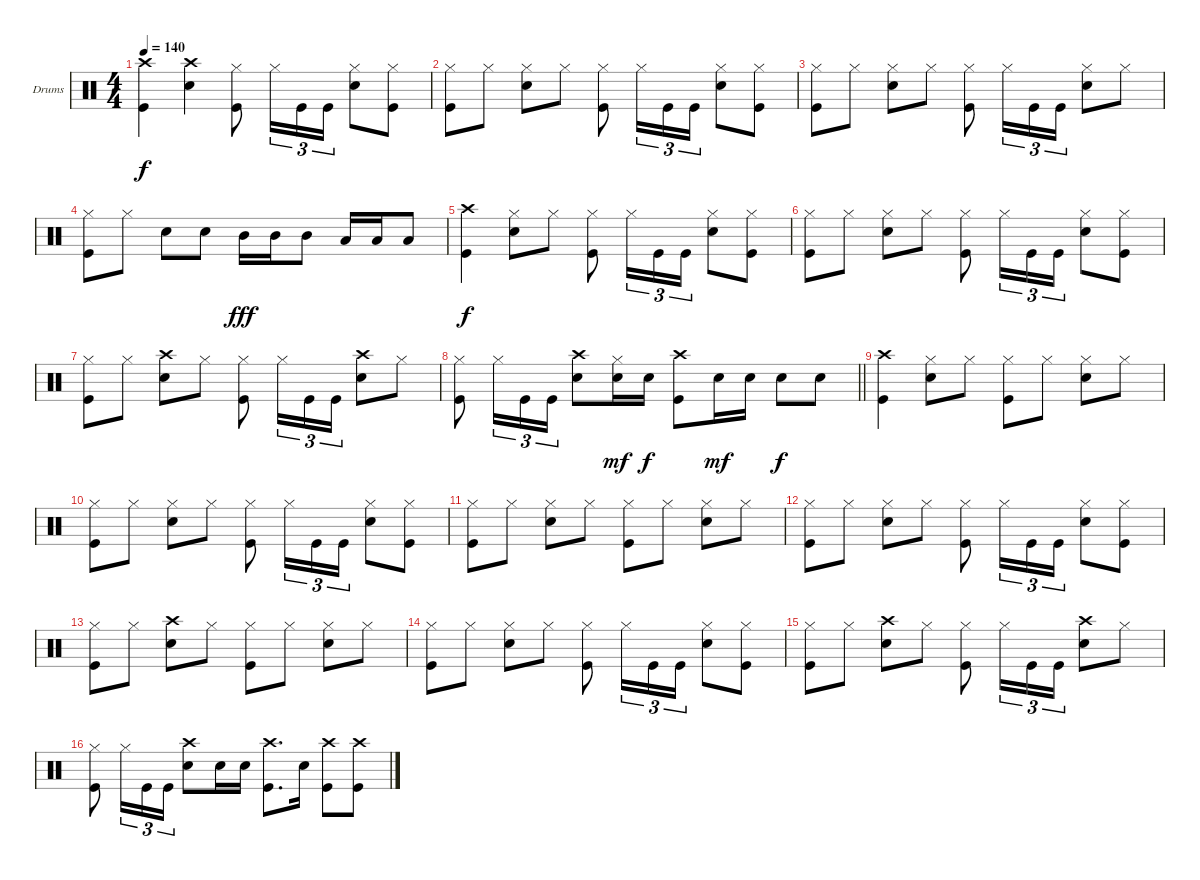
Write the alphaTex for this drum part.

\defaultSystemsLayout 4
\bracketExtendMode groupsimilarinstruments
\firstSystemTrackNameOrientation horizontal
\otherSystemsTrackNameOrientation horizontal
\track ("Drums" "Drums") {instrument percussion}
\staff {score}
\articulation defaults
\ts (4 4)
\tempo 140
\clef neutral
\ks c
("Kick (hit)" "Crash high (hit)").4{dy f} ("Snare (hit) 2" "Crash high (hit)").4 ("Kick (hit)" "Hi-Hat (closed)").8 "Hi-Hat (closed)".16{tu (3 2)} "Kick (hit)".16{tu (3 2)} "Kick (hit)".16{tu (3 2)} ("Snare (hit) 2" "Hi-Hat (closed)").8 ("Kick (hit)" "Hi-Hat (closed)").8 |
("Hi-Hat (closed)" "Kick (hit)").8 "Hi-Hat (closed)".8 ("Snare (hit) 2" "Hi-Hat (closed)").8 "Hi-Hat (closed)".8 ("Kick (hit)" "Hi-Hat (closed)").8 "Hi-Hat (closed)".16{tu (3 2)} "Kick (hit)".16{tu (3 2)} "Kick (hit)".16{tu (3 2)} ("Snare (hit) 2" "Hi-Hat (closed)").8 ("Kick (hit)" "Hi-Hat (closed)").8 |
("Hi-Hat (closed)" "Kick (hit)").8 "Hi-Hat (closed)".8 ("Snare (hit) 2" "Hi-Hat (closed)").8 "Hi-Hat (closed)".8 ("Kick (hit)" "Hi-Hat (closed)").8 "Hi-Hat (closed)".16{tu (3 2)} "Kick (hit)".16{tu (3 2)} "Kick (hit)".16{tu (3 2)} ("Snare (hit) 2" "Hi-Hat (closed)").8 "Hi-Hat (closed)".8 |
("Kick (hit)" "Hi-Hat (closed)").8 "Hi-Hat (closed)".8 "Snare (hit) 2".8 "Snare (hit) 2".8 "Mid Tom (hit)".16{dy fff} "Mid Tom (hit)".16 "Mid Tom (hit)".8 "Low Tom (hit)".16 "Low Tom (hit)".16 "Low Tom (hit)".8 |
("Kick (hit)" "Crash high (hit)").4{dy f} ("Hi-Hat (closed)" "Snare (hit) 2").8 "Hi-Hat (closed)".8 ("Kick (hit)" "Hi-Hat (closed)").8 "Hi-Hat (closed)".16{tu (3 2)} "Kick (hit)".16{tu (3 2)} "Kick (hit)".16{tu (3 2)} ("Snare (hit) 2" "Hi-Hat (closed)").8 ("Kick (hit)" "Hi-Hat (closed)").8 |
("Hi-Hat (closed)" "Kick (hit)").8 "Hi-Hat (closed)".8 ("Snare (hit) 2" "Hi-Hat (closed)").8 "Hi-Hat (closed)".8 ("Kick (hit)" "Hi-Hat (closed)").8 "Hi-Hat (closed)".16{tu (3 2)} "Kick (hit)".16{tu (3 2)} "Kick (hit)".16{tu (3 2)} ("Snare (hit) 2" "Hi-Hat (closed)").8 ("Kick (hit)" "Hi-Hat (closed)").8 |
("Kick (hit)" "Hi-Hat (closed)").8 "Hi-Hat (closed)".8 ("Snare (hit) 2" "Crash high (hit)").8 "Hi-Hat (closed)".8 ("Kick (hit)" "Hi-Hat (closed)").8 "Hi-Hat (closed)".16{tu (3 2)} "Kick (hit)".16{tu (3 2)} "Kick (hit)".16{tu (3 2)} ("Crash high (hit)" "Snare (hit) 2").8 "Hi-Hat (closed)".8 |
\barLineRight lightlight
("Hi-Hat (closed)" "Kick (hit)").8 "Hi-Hat (closed)".16{tu (3 2)} "Kick (hit)".16{tu (3 2)} "Kick (hit)".16{tu (3 2)} ("Snare (hit) 2" "Crash high (hit)").8 ("Hi-Hat (closed)" "Snare (hit) 2").16{dy mf} "Snare (hit) 2".16{dy f} ("Kick (hit)" "Crash high (hit)").8 "Snare (hit) 2".16{dy mf} "Snare (hit) 2".16 "Snare (hit) 2".8{dy f} "Snare (hit) 2".8 |
("Kick (hit)" "Crash high (hit)").4 ("Snare (hit) 2" "Hi-Hat (closed)").8 "Hi-Hat (closed)".8 ("Hi-Hat (closed)" "Kick (hit)").8 "Hi-Hat (closed)".8 ("Snare (hit) 2" "Hi-Hat (closed)").8 "Hi-Hat (closed)".8 |
("Hi-Hat (closed)" "Kick (hit)").8 "Hi-Hat (closed)".8 ("Snare (hit) 2" "Hi-Hat (closed)").8 "Hi-Hat (closed)".8 ("Kick (hit)" "Hi-Hat (closed)").8 "Hi-Hat (closed)".16{tu (3 2)} "Kick (hit)".16{tu (3 2)} "Kick (hit)".16{tu (3 2)} ("Snare (hit) 2" "Hi-Hat (closed)").8 ("Kick (hit)" "Hi-Hat (closed)").8 |
("Kick (hit)" "Hi-Hat (closed)").8 "Hi-Hat (closed)".8 ("Snare (hit) 2" "Hi-Hat (closed)").8 "Hi-Hat (closed)".8 ("Kick (hit)" "Hi-Hat (closed)").8 "Hi-Hat (closed)".8 ("Hi-Hat (closed)" "Snare (hit) 2").8 "Hi-Hat (closed)".8 |
("Hi-Hat (closed)" "Kick (hit)").8 "Hi-Hat (closed)".8 ("Snare (hit) 2" "Hi-Hat (closed)").8 "Hi-Hat (closed)".8 ("Kick (hit)" "Hi-Hat (closed)").8 "Hi-Hat (closed)".16{tu (3 2)} "Kick (hit)".16{tu (3 2)} "Kick (hit)".16{tu (3 2)} ("Snare (hit) 2" "Hi-Hat (closed)").8 ("Kick (hit)" "Hi-Hat (closed)").8 |
("Hi-Hat (closed)" "Kick (hit)").8 "Hi-Hat (closed)".8 ("Crash high (hit)" "Snare (hit) 2").8 "Hi-Hat (closed)".8 ("Hi-Hat (closed)" "Kick (hit)").8 "Hi-Hat (closed)".8 ("Snare (hit) 2" "Hi-Hat (closed)").8 "Hi-Hat (closed)".8 |
("Hi-Hat (closed)" "Kick (hit)").8 "Hi-Hat (closed)".8 ("Snare (hit) 2" "Hi-Hat (closed)").8 "Hi-Hat (closed)".8 ("Kick (hit)" "Hi-Hat (closed)").8 "Hi-Hat (closed)".16{tu (3 2)} "Kick (hit)".16{tu (3 2)} "Kick (hit)".16{tu (3 2)} ("Snare (hit) 2" "Hi-Hat (closed)").8 ("Kick (hit)" "Hi-Hat (closed)").8 |
("Kick (hit)" "Hi-Hat (closed)").8 "Hi-Hat (closed)".8 ("Snare (hit) 2" "Crash high (hit)").8 "Hi-Hat (closed)".8 ("Kick (hit)" "Hi-Hat (closed)").8 "Hi-Hat (closed)".16{tu (3 2)} "Kick (hit)".16{tu (3 2)} "Kick (hit)".16{tu (3 2)} ("Crash high (hit)" "Snare (hit) 2").8 "Hi-Hat (closed)".8 |
("Hi-Hat (closed)" "Kick (hit)").8 "Hi-Hat (closed)".16{tu (3 2)} "Kick (hit)".16{tu (3 2)} "Kick (hit)".16{tu (3 2)} ("Snare (hit) 2" "Crash high (hit)").8 "Snare (hit) 2".16 "Snare (hit) 2".16 ("Kick (hit)" "Crash high (hit)").8{d} "Snare (hit) 2".16 ("Crash high (hit)" "Kick (hit)").8 ("Crash high (hit)" "Kick (hit)").8
